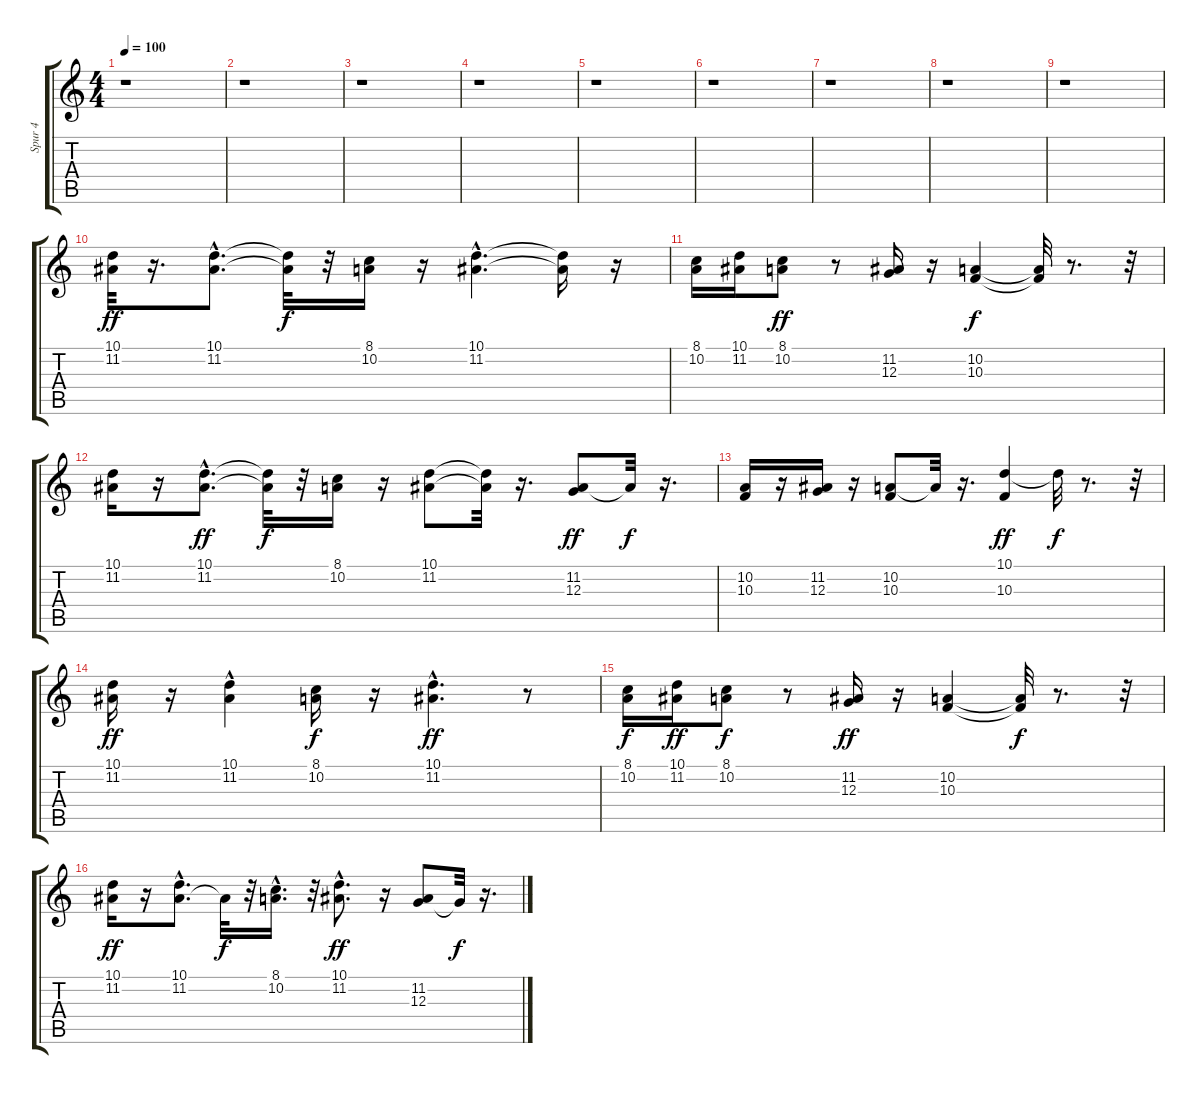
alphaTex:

\track ("Spur 4" "Spur 4") {instrument accordion}
\staff {score tabs}
\tuning (E4 B3 G3 D3 A2 E2) {hide}
\ts (4 4)
\tempo 100
\clef g2
\ks c
r.1{dy ff instrument accordion} |
r.1 |
r.1 |
r.1 |
r.1 |
r.1 |
r.1 |
r.1 |
r.1 |
(10.1 11.2).32{volume 12 balance 9 instrument accordion} r.16{d} (10.1{hac} 11.2{hac}).8{d} (10.1{t} 11.2{t}).32{dy f} r.32 (8.1 10.2).16 r.16 (10.1{hac} 11.2{hac}).4{d} (10.1{t} 11.2{t}).16 r.16 |
(8.1 10.2).16 (10.1 11.2).16 (8.1 10.2).8{dy ff} r.8 (11.2 12.3).16 r.16 (10.2 10.3).4{dy f} (10.2{t} 10.3{t}).32 r.8{d} r.32 |
(10.1 11.2).16 r.16 (10.1{hac} 11.2{hac}).8{d dy ff} (10.1{t} 11.2{t}).32{dy f} r.32 (8.1 10.2).16 r.16 (10.1 11.2).8 (10.1{t} 11.2{t}).32 r.16{d} (11.2 12.3).8{dy ff} 11.2{t}.32{dy f} r.16{d} |
(10.2 10.3).16 r.16 (11.2 12.3).16 r.16 (10.2 10.3).8 10.2{t}.32 r.16{d} (10.1 10.3).4{dy ff} 10.1{t}.32{dy f} r.8{d} r.32 |
(10.1 11.2).16{dy ff} r.16 (10.1{hac} 11.2).4 (8.1 10.2).16{dy f} r.16 (10.1{hac} 11.2{hac}).4{d dy ff} r.8 |
(8.1 10.2).16{dy f} (10.1 11.2).16{dy ff} (8.1 10.2).8{dy f} r.8 (11.2 12.3).16{dy ff} r.16 (10.2 10.3).4 (10.2{t} 10.3{t}).32{dy f} r.8{d} r.32 |
(10.1 11.2).16{dy ff} r.16 (10.1{hac} 11.2{hac}).8{d} 11.2{t}.32{dy f} r.32 (8.1{hac} 10.2).16{d} r.32 (10.1 11.2{hac}).8{d dy ff} r.16 (11.2 12.3).8 12.3{t}.32{dy f} r.16{d}
